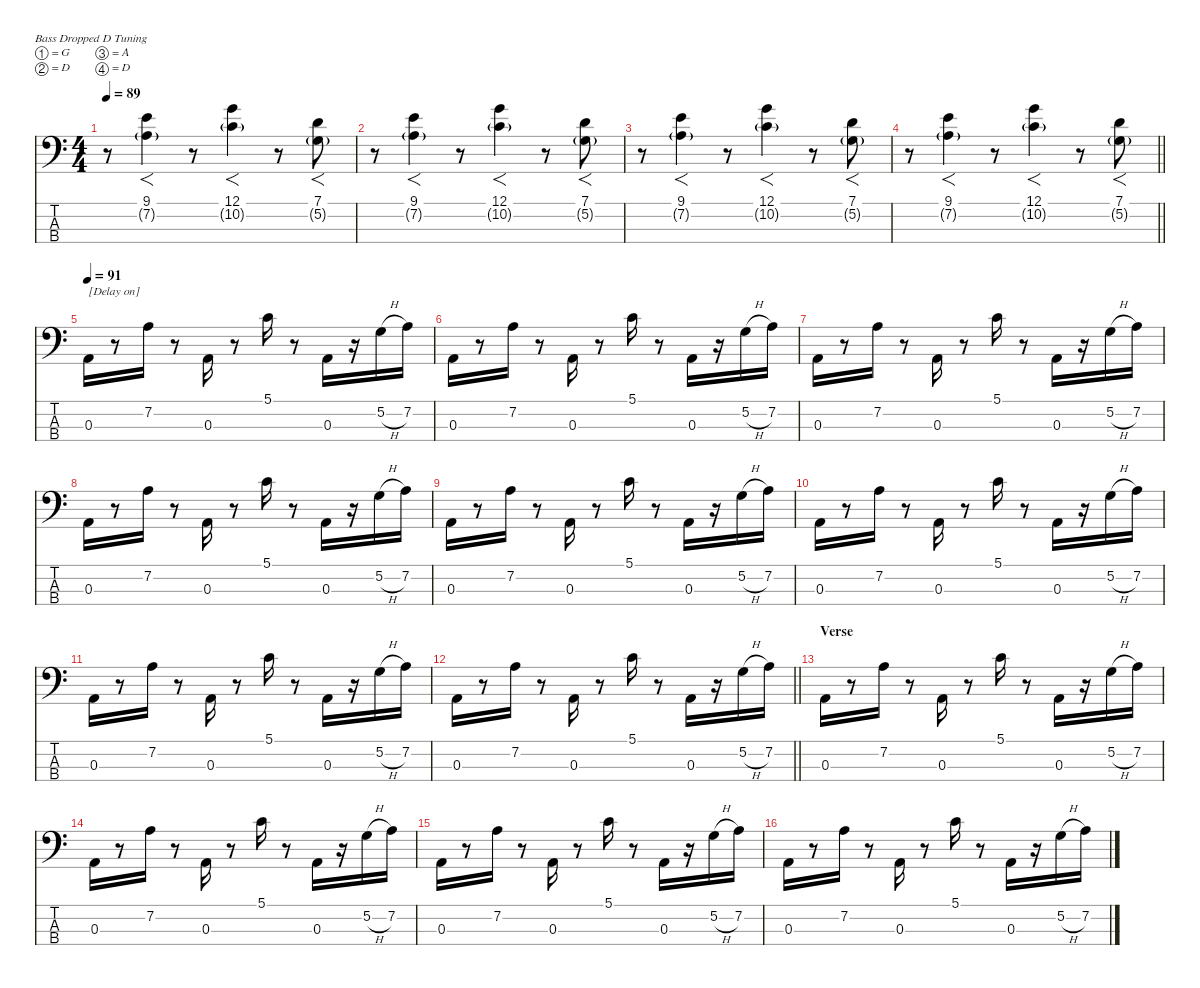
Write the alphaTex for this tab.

\defaultSystemsLayout 4
\hideDynamics
\bracketExtendMode nobrackets
\singleTrackTrackNamePolicy hidden
\multiTrackTrackNamePolicy hidden
\otherSystemsTrackNameOrientation horizontal
\track ("Bass" "el.bs.") {instrument electricbasspick}
\staff {score tabs}
\tuning (G2 D2 A1 D1)
\ts (4 4)
\tempo 89
\clef f4
\ks c
r.8{dy mf beam Down} (9.1 7.2{g}).4{f beam Down} r.8{beam Down} (12.1 10.2{g}).4{f beam Down} r.8{beam Down} (7.1 5.2{g}).8{f beam Down} |
r.8{beam Down} (9.1 7.2{g}).4{f beam Down} r.8{beam Down} (12.1 10.2{g}).4{f beam Down} r.8{beam Down} (7.1 5.2{g}).8{f beam Down} |
r.8{beam Down} (9.1 7.2{g}).4{f beam Down} r.8{beam Down} (12.1 10.2{g}).4{f beam Down} r.8{beam Down} (7.1 5.2{g}).8{f beam Down} |
\barLineRight lightlight
r.8{beam Down} (9.1 7.2{g}).4{f beam Down} r.8{beam Down} (12.1 10.2{g}).4{f beam Down} r.8{beam Down} (7.1 5.2{g}).8{f beam Down} |
\section ("" "")
\tempo 91
0.3.16{txt "[Delay on]" dy f instrument electricbasspick beam Down} r.8{beam Down} 7.2.16{beam Down} r.8{beam Down} 0.3.16{beam Up} r.8{beam Up} 5.1.16{beam Down} r.8{beam Down} 0.3.16{beam Down} r.16{beam Down} 5.2{h}.16{beam Down} 7.2.16{dy ff beam Down} |
0.3.16{dy f beam Down} r.8{beam Down} 7.2.16{beam Down} r.8{beam Down} 0.3.16{beam Up} r.8{beam Up} 5.1.16{beam Down} r.8{beam Down} 0.3.16{beam Down} r.16{beam Down} 5.2{h}.16{beam Down} 7.2.16{dy ff beam Down} |
0.3.16{dy f beam Down} r.8{beam Down} 7.2.16{beam Down} r.8{beam Down} 0.3.16{beam Up} r.8{beam Up} 5.1.16{beam Down} r.8{beam Down} 0.3.16{beam Down} r.16{beam Down} 5.2{h}.16{beam Down} 7.2.16{dy ff beam Down} |
0.3.16{dy f beam Down} r.8{beam Down} 7.2.16{beam Down} r.8{beam Down} 0.3.16{beam Up} r.8{beam Up} 5.1.16{beam Down} r.8{beam Down} 0.3.16{beam Down} r.16{beam Down} 5.2{h}.16{beam Down} 7.2.16{dy ff beam Down} |
0.3.16{dy f beam Down} r.8{beam Down} 7.2.16{beam Down} r.8{beam Down} 0.3.16{beam Up} r.8{beam Up} 5.1.16{beam Down} r.8{beam Down} 0.3.16{beam Down} r.16{beam Down} 5.2{h}.16{beam Down} 7.2.16{dy ff beam Down} |
0.3.16{dy f beam Down} r.8{beam Down} 7.2.16{beam Down} r.8{beam Down} 0.3.16{beam Up} r.8{beam Up} 5.1.16{beam Down} r.8{beam Down} 0.3.16{beam Down} r.16{beam Down} 5.2{h}.16{beam Down} 7.2.16{dy ff beam Down} |
0.3.16{dy f beam Down} r.8{beam Down} 7.2.16{beam Down} r.8{beam Down} 0.3.16{beam Up} r.8{beam Up} 5.1.16{beam Down} r.8{beam Down} 0.3.16{beam Down} r.16{beam Down} 5.2{h}.16{beam Down} 7.2.16{dy ff beam Down} |
\barLineRight lightlight
0.3.16{dy f beam Down} r.8{beam Down} 7.2.16{beam Down} r.8{beam Down} 0.3.16{beam Up} r.8{beam Up} 5.1.16{beam Down} r.8{beam Down} 0.3.16{beam Down} r.16{beam Down} 5.2{h}.16{beam Down} 7.2.16{dy ff beam Down} |
\section ("" "Verse")
0.3.16{dy f beam Down} r.8{beam Down} 7.2.16{beam Down} r.8{beam Down} 0.3.16{beam Up} r.8{beam Up} 5.1.16{beam Down} r.8{beam Down} 0.3.16{beam Down} r.16{beam Down} 5.2{h}.16{beam Down} 7.2.16{dy ff beam Down} |
0.3.16{dy f beam Down} r.8{beam Down} 7.2.16{beam Down} r.8{beam Down} 0.3.16{beam Up} r.8{beam Up} 5.1.16{beam Down} r.8{beam Down} 0.3.16{beam Down} r.16{beam Down} 5.2{h}.16{beam Down} 7.2.16{dy ff beam Down} |
0.3.16{dy f beam Down} r.8{beam Down} 7.2.16{beam Down} r.8{beam Down} 0.3.16{beam Up} r.8{beam Up} 5.1.16{beam Down} r.8{beam Down} 0.3.16{beam Down} r.16{beam Down} 5.2{h}.16{beam Down} 7.2.16{dy ff beam Down} |
0.3.16{dy f beam Down} r.8{beam Down} 7.2.16{beam Down} r.8{beam Down} 0.3.16{beam Up} r.8{beam Up} 5.1.16{beam Down} r.8{beam Down} 0.3.16{beam Down} r.16{beam Down} 5.2{h}.16{beam Down} 7.2.16{dy ff beam Down}
